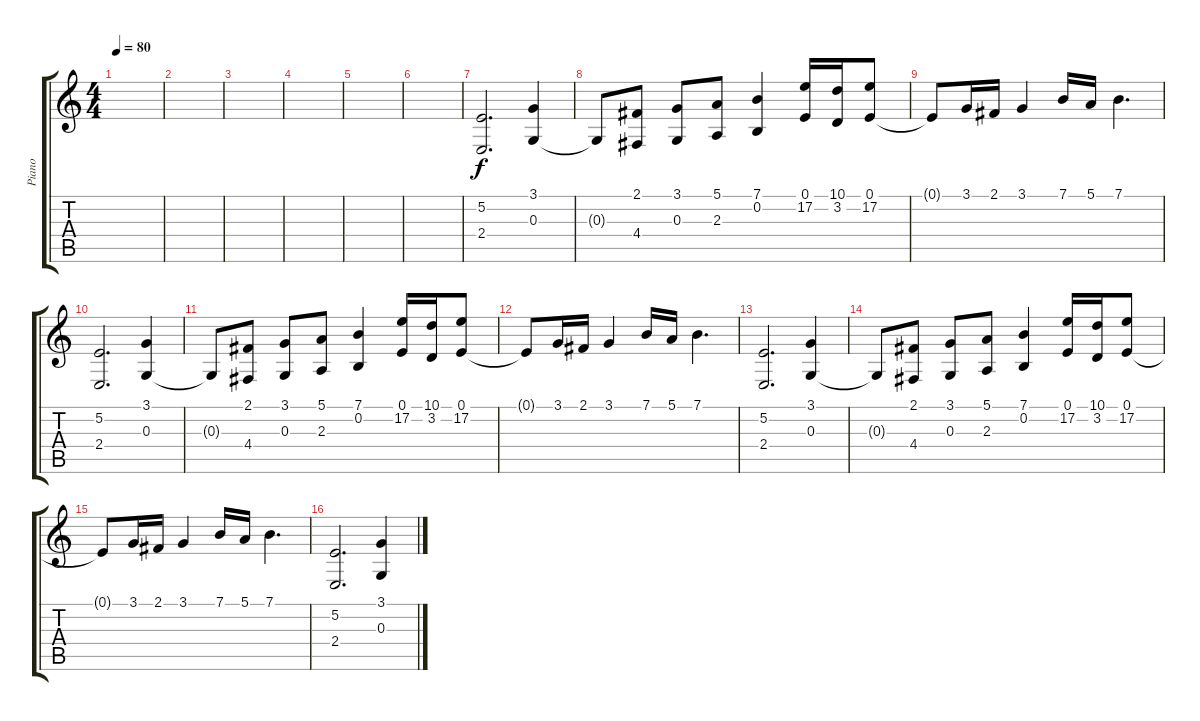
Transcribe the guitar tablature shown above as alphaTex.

\track ("Piano" "Piano") {instrument acousticgrandpiano}
\staff {score tabs}
\tuning (E4 B3 G3 D3 A2 E2) {hide}
\ts (4 4)
\tempo 80
\clef g2
\ks c
|
|
|
|
|
|
(5.2 2.4).2{d} (3.1 0.3).4 |
0.3{t}.8 (2.1 4.4).8 (3.1 0.3).8 (5.1 2.3).8 (7.1 0.2).4 (0.1 17.2).16 (10.1 3.2).16 (0.1 17.2).8 |
0.1{t}.8 3.1.16 2.1.16 3.1.4 7.1.16 5.1.16 7.1.4{d} |
(5.2 2.4).2{d} (3.1 0.3).4 |
0.3{t}.8 (2.1 4.4).8 (3.1 0.3).8 (5.1 2.3).8 (7.1 0.2).4 (0.1 17.2).16 (10.1 3.2).16 (0.1 17.2).8 |
0.1{t}.8 3.1.16 2.1.16 3.1.4 7.1.16 5.1.16 7.1.4{d} |
(5.2 2.4).2{d} (3.1 0.3).4 |
0.3{t}.8 (2.1 4.4).8 (3.1 0.3).8 (5.1 2.3).8 (7.1 0.2).4 (0.1 17.2).16 (10.1 3.2).16 (0.1 17.2).8 |
0.1{t}.8 3.1.16 2.1.16 3.1.4 7.1.16 5.1.16 7.1.4{d} |
(5.2 2.4).2{d} (3.1 0.3).4
